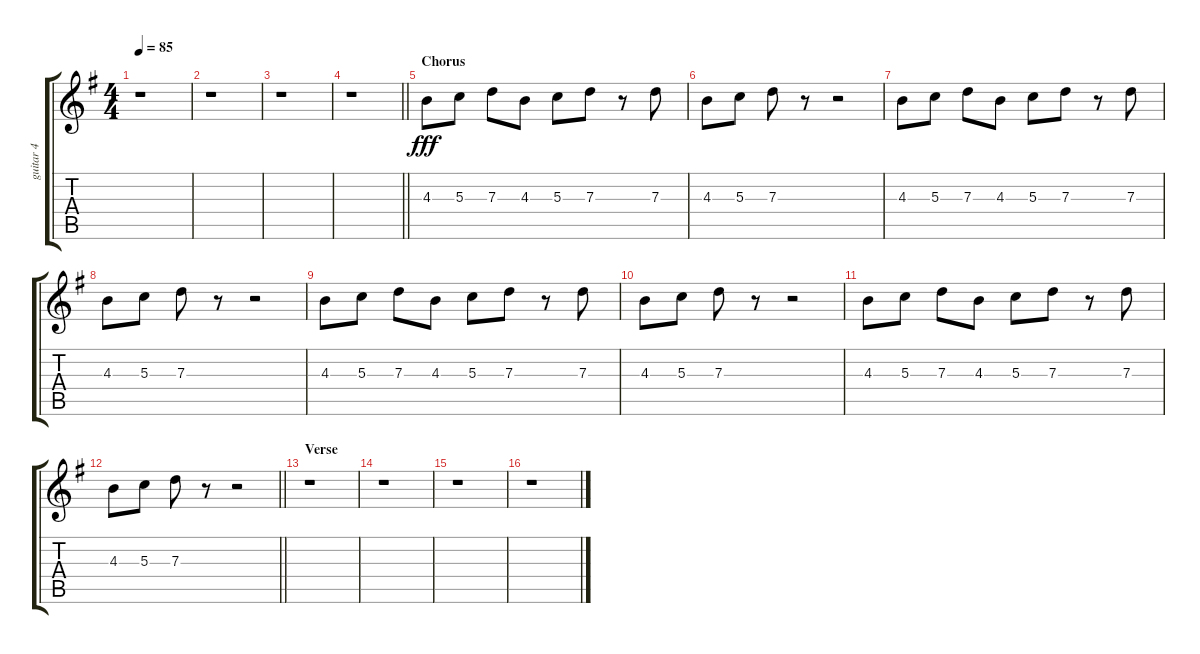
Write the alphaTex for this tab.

\track ("guitar 4" "guitar 4") {instrument overdrivenguitar}
\staff {score tabs}
\tuning (E4 B3 G3 D3 A2 E2) {hide}
\ts (4 4)
\tempo 85
\clef g2
\ks g
r.1{dy fff} |
r.1 |
r.1 |
\barLineRight lightlight
r.1 |
\section ("" "Chorus")
4.3.8 5.3.8 7.3.8 4.3.8 5.3.8 7.3.8 r.8 7.3.8 |
4.3.8 5.3.8 7.3.8 r.8 r.2 |
4.3.8 5.3.8 7.3.8 4.3.8 5.3.8 7.3.8 r.8 7.3.8 |
4.3.8 5.3.8 7.3.8 r.8 r.2 |
4.3.8 5.3.8 7.3.8 4.3.8 5.3.8 7.3.8 r.8 7.3.8 |
4.3.8 5.3.8 7.3.8 r.8 r.2 |
4.3.8 5.3.8 7.3.8 4.3.8 5.3.8 7.3.8 r.8 7.3.8 |
\barLineRight lightlight
4.3.8 5.3.8 7.3.8 r.8 r.2 |
\section ("" "Verse")
r.1 |
r.1 |
r.1 |
r.1
